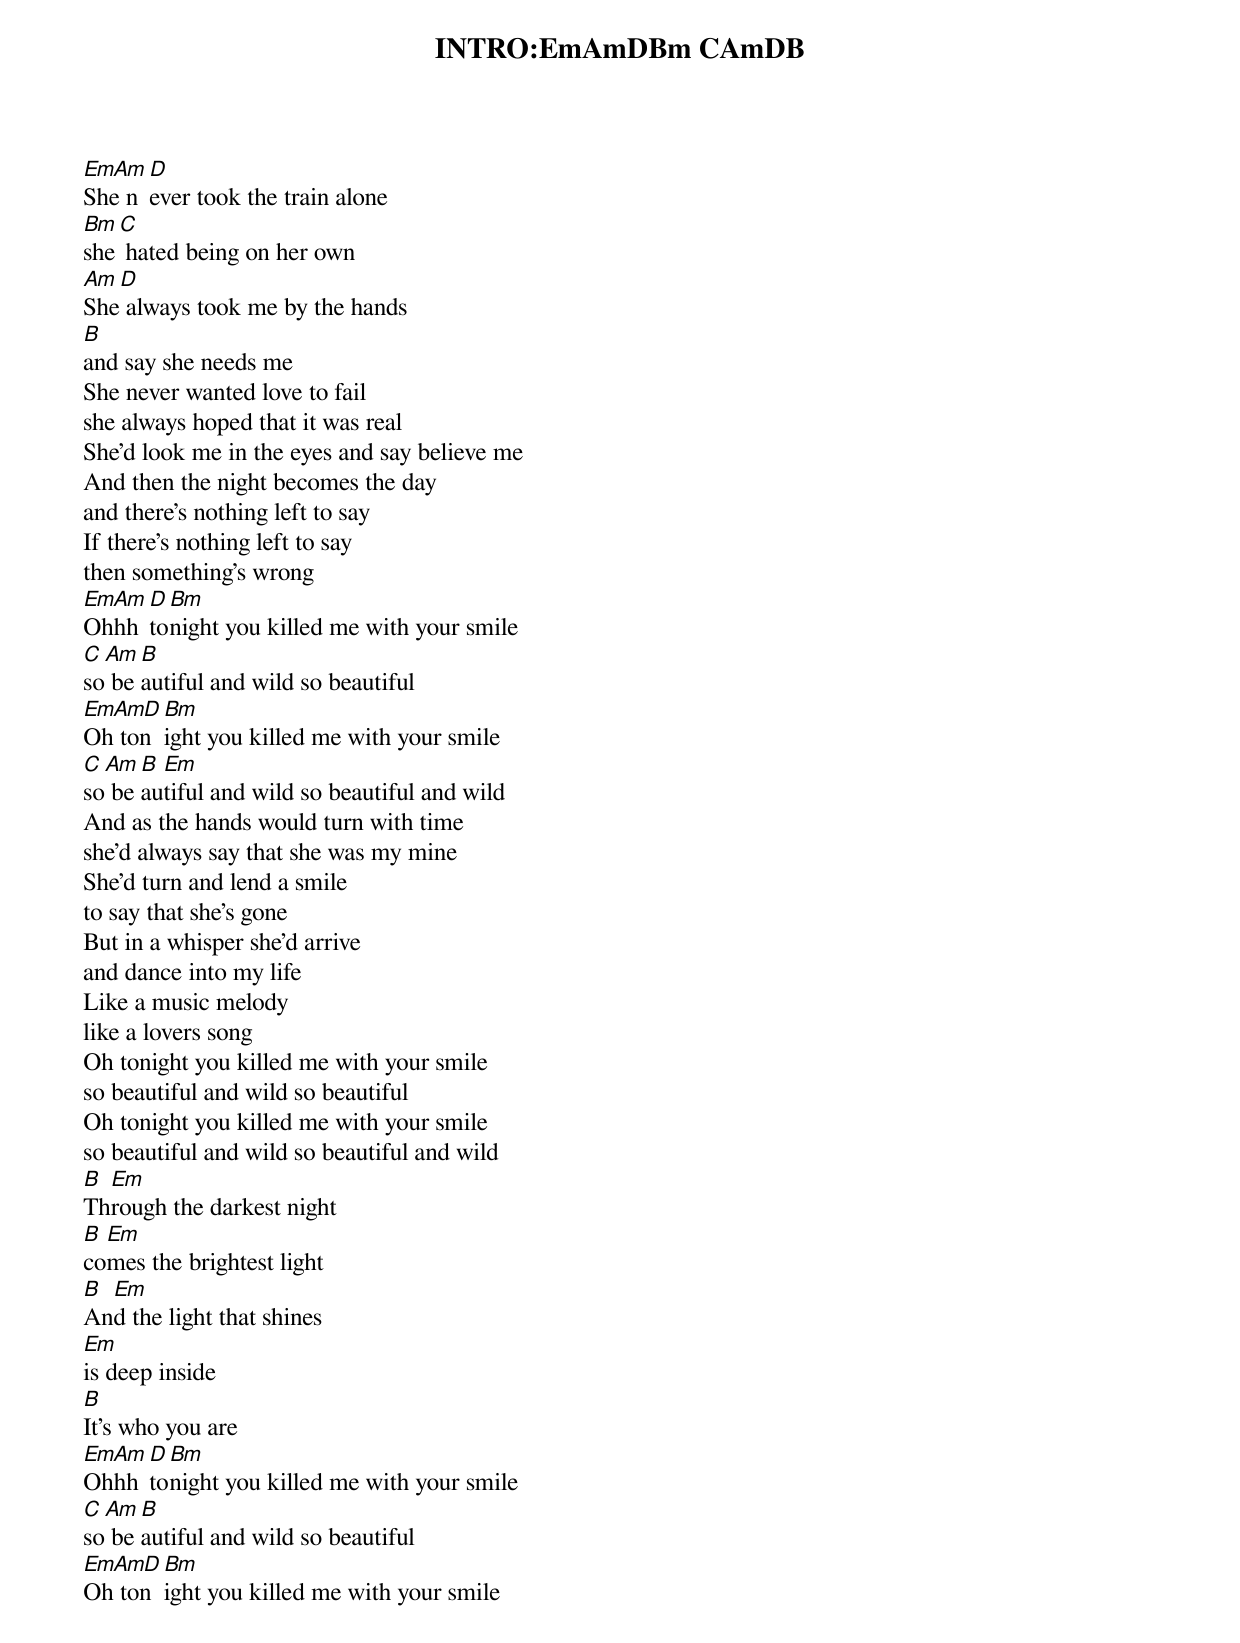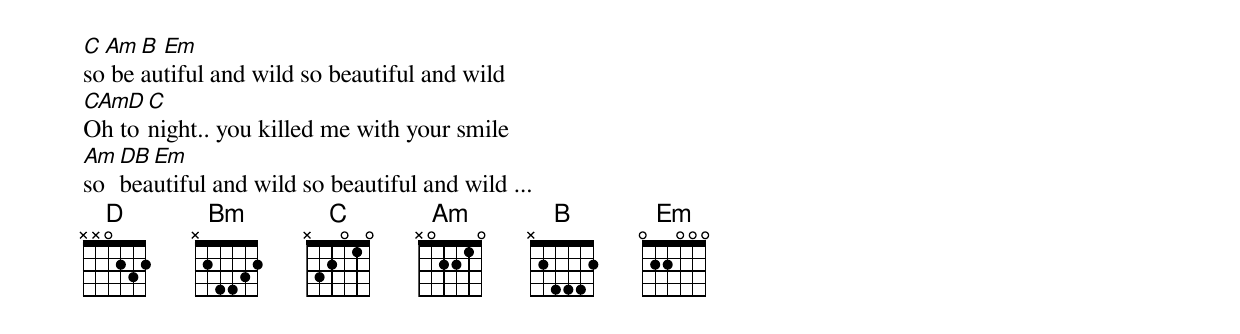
INTRO:EmAmDBm CAmDB
EmAm D
She never took the train alone
Bm C
she hated being on her own
Am D
She always took me by the hands
B
and say she needs me
She never wanted love to fail
she always hoped that it was real
She'd look me in the eyes and say believe me
And then the night becomes the day
and there’s nothing left to say
If there's nothing left to say
then something’s wrong
EmAm D Bm
Ohhh tonight you killed me with your smile
C Am B
so beautiful and wild so beautiful
EmAmD Bm
Oh tonight you killed me with your smile
C Am B Em
so beautiful and wild so beautiful and wild
And as the hands would turn with time
she'd always say that she was my mine
She'd turn and lend a smile
to say that she's gone
But in a whisper she'd arrive
and dance into my life
Like a music melody
like a lovers song
Oh tonight you killed me with your smile
so beautiful and wild so beautiful
Oh tonight you killed me with your smile
so beautiful and wild so beautiful and wild
B Em
Through the darkest night
B Em
comes the brightest light
B Em
And the light that shines
Em
is deep inside
B
It's who you are
EmAm D Bm
Ohhh tonight you killed me with your smile
C Am B
so beautiful and wild so beautiful
EmAmD Bm
Oh tonight you killed me with your smile
C Am B Em
so beautiful and wild so beautiful and wild
CAmD C
Oh tonight.. you killed me with your smile
Am DB Em
so beautiful and wild so beautiful and wild ...
